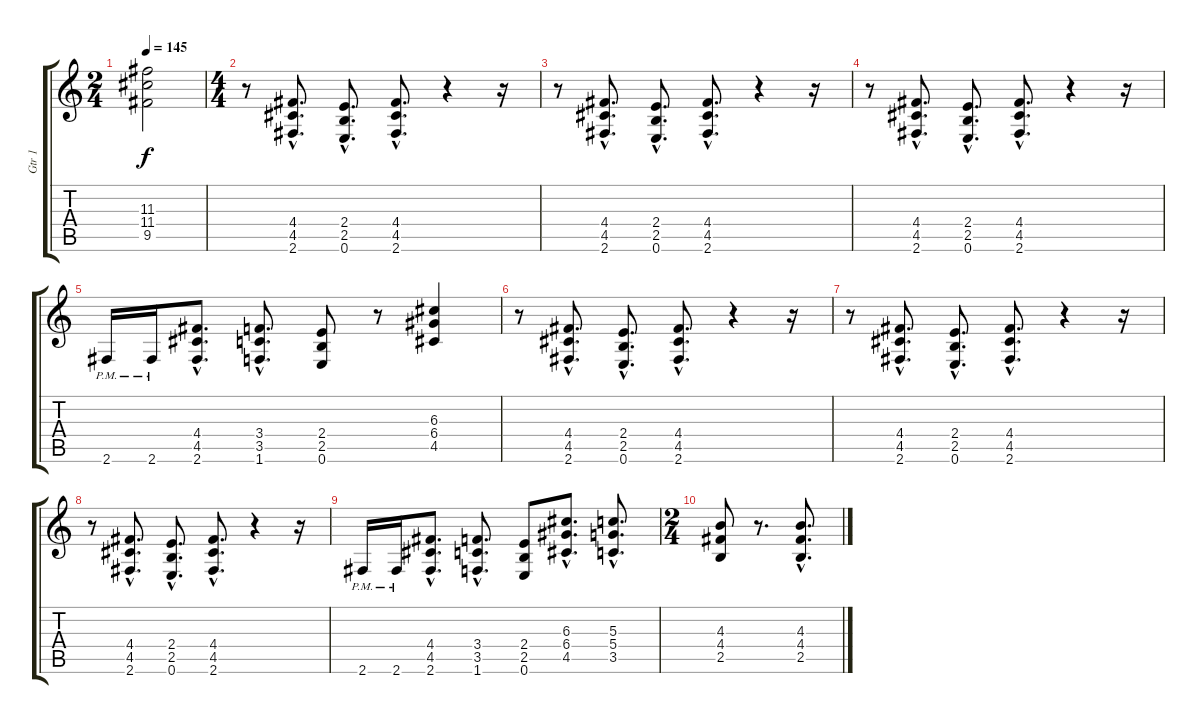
\track ("Gtr 1" "Gtr 1") {instrument distortionguitar}
\staff {score tabs}
\tuning (E4 B3 G3 D3 A2 E2) {hide}
\ts (2 4)
\tempo 145
\clef g2
\ks c
(11.3{t} 11.4{t} 9.5{t}).2{dy f volume 3} |
\ts (4 4)
r.8{volume 12} (4.4{hac} 4.5{hac} 2.6{hac}).8{d} (2.4{hac} 2.5{hac} 0.6{hac}).8{d} (4.4{hac} 4.5{hac} 2.6{hac}).8{d} r.4 r.16 |
r.8 (4.4{hac} 4.5{hac} 2.6{hac}).8{d} (2.4{hac} 2.5{hac} 0.6{hac}).8{d} (4.4{hac} 4.5{hac} 2.6{hac}).8{d} r.4 r.16 |
r.8 (4.4{hac} 4.5{hac} 2.6{hac}).8{d} (2.4{hac} 2.5{hac} 0.6{hac}).8{d} (4.4{hac} 4.5{hac} 2.6{hac}).8{d} r.4 r.16 |
2.6{pm}.16 2.6{pm}.16 (4.4{hac} 4.5{hac} 2.6{hac}).8{d} (3.4{hac} 3.5{hac} 1.6{hac}).8{d} (2.4 2.5 0.6).8 r.8 (6.3 6.4 4.5).4 |
r.8 (4.4{hac} 4.5{hac} 2.6{hac}).8{d} (2.4{hac} 2.5{hac} 0.6{hac}).8{d} (4.4{hac} 4.5{hac} 2.6{hac}).8{d} r.4 r.16 |
r.8 (4.4{hac} 4.5{hac} 2.6{hac}).8{d} (2.4{hac} 2.5{hac} 0.6{hac}).8{d} (4.4{hac} 4.5{hac} 2.6{hac}).8{d} r.4 r.16 |
r.8 (4.4{hac} 4.5{hac} 2.6{hac}).8{d} (2.4{hac} 2.5{hac} 0.6{hac}).8{d} (4.4{hac} 4.5{hac} 2.6{hac}).8{d} r.4 r.16 |
2.6{pm}.16 2.6{pm}.16 (4.4{hac} 4.5{hac} 2.6{hac}).8{d} (3.4{hac} 3.5{hac} 1.6{hac}).8{d} (2.4 2.5 0.6).8 (6.3{hac} 6.4{hac} 4.5{hac}).8{d} (5.3{hac} 5.4{hac} 3.5{hac}).8{d} |
\ts (2 4)
(4.3 4.4 2.5).8 r.8{d} (4.3{hac} 4.4{hac} 2.5{hac}).8{d}
